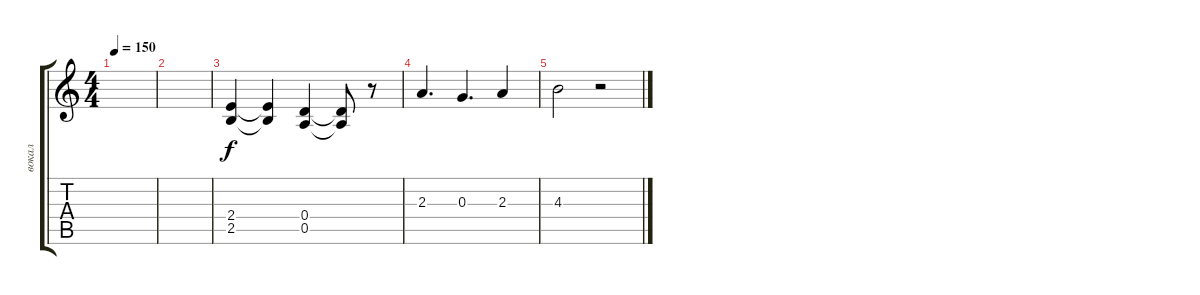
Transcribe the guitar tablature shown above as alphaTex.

\track ("вокал" "вокал") {instrument electricguitarjazz}
\staff {score tabs}
\tuning (E4 B3 G3 D3 A2 E2) {hide}
\ts (4 4)
\tempo 150
\clef g2
\ks c
|
|
(2.4 2.5).4 (2.4{t} 2.5{t}).4 (0.4 0.5).4 (0.4{t} 0.5{t}).8 r.8 |
2.3.4{d} 0.3.4{d} 2.3.4 |
4.3.2 r.2
